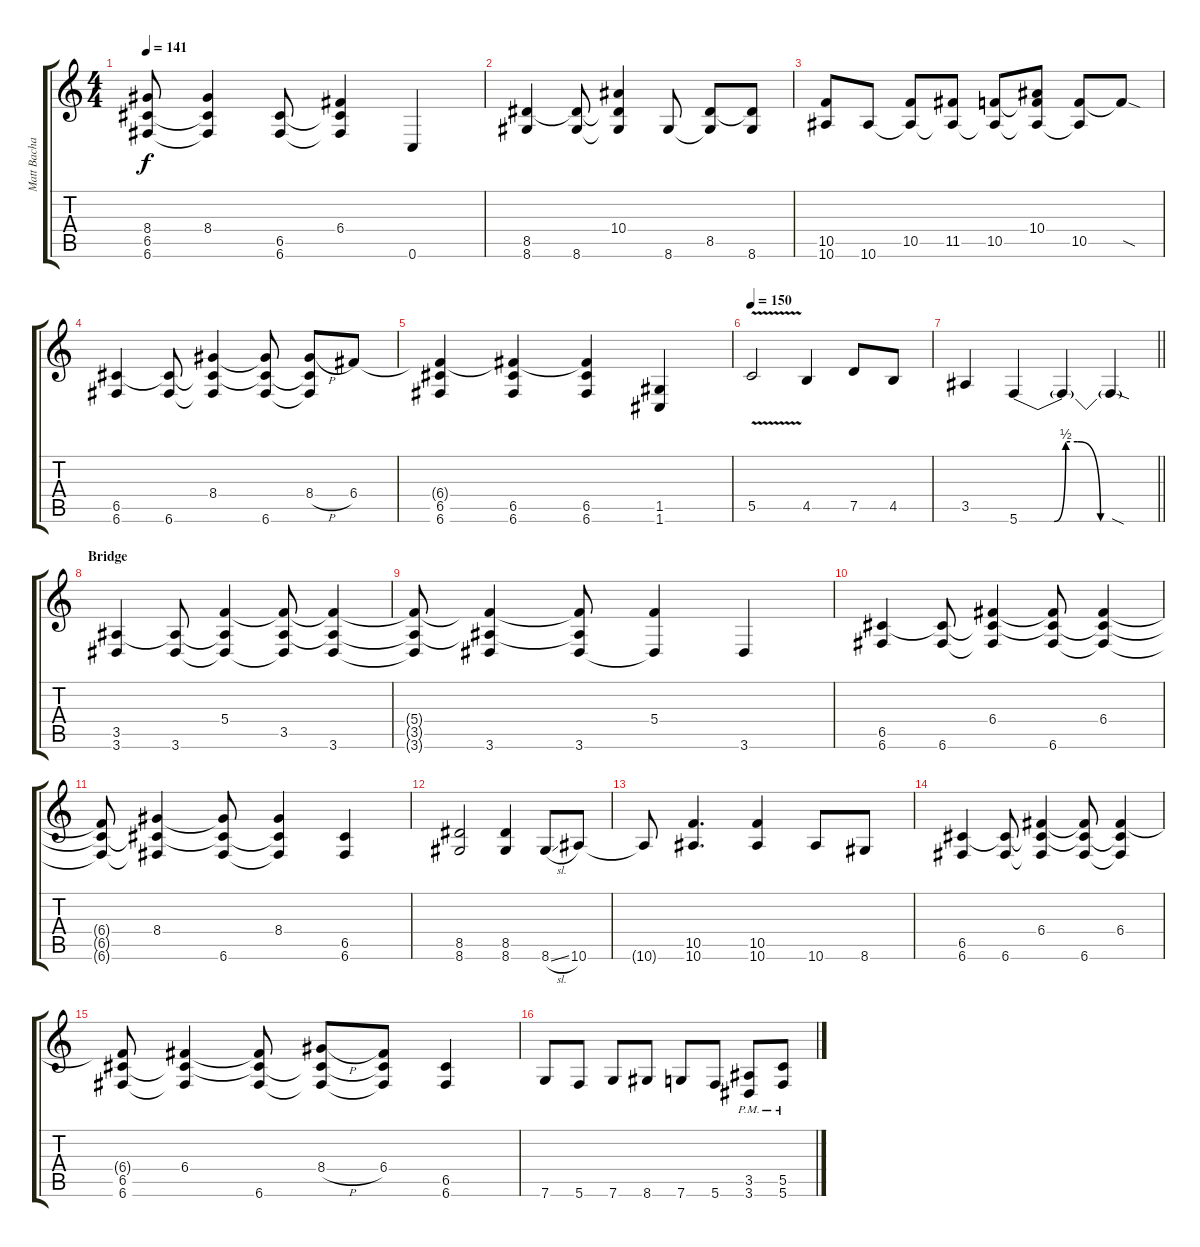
\track ("Matt Bachand" "Matt Bacha") {instrument distortionguitar}
\staff {score tabs}
\tuning (D4 A3 F3 C3 G2 C2) {hide}
\ts (4 4)
\tempo 141
\clef g2
\ks c
(8.4{t} 6.5{t} 6.6).8{dy f} (8.4 6.5{t} 6.6{t}).4 (6.5 6.6).8 (6.4 6.5{t} 6.6{t}).4 0.6.4 |
(8.5 8.6).4 (8.5{t} 8.6).8 (10.4 8.5{t} 8.6{t}).4 8.6.8 (8.5 8.6{t}).8 (8.5{t} 8.6).8 |
(10.5 10.6).8 10.6.8 (10.5 10.6{t}).8 (11.5 10.6{t}).8 (10.5 10.6{t}).8 (10.4 10.5{t} 10.6{t}).8 (10.5 10.6{t}).8 10.5{sod t}.8 |
(6.5 6.6).4 (6.5{t} 6.6).8 (8.4 6.5{t} 6.6{t}).4 (8.4{t} 6.5{t} 6.6).8 (8.4{h} 6.5{t} 6.6{t}).8 6.4.8 |
(6.4{t} 6.5 6.6).4 (6.4{t} 6.5 6.6).4 (6.4{t} 6.5 6.6).4 (1.5 1.6).4 |
\tempo 150
5.5{v}.2 4.5.4 7.5.8 4.5.8 |
\barLineRight lightlight
3.5.4 5.6{be (custom 0 0 15 0 20 2 25 2 35 0 60 0)}.4 5.6{t}.4 5.6{sod t}.4 |
\section ("" "Bridge")
(3.5 3.6).4 (3.5{t} 3.6).8 (5.4 3.5{t} 3.6{t}).4 (5.4{t} 3.5 3.6{t}).8 (5.4{t} 3.5{t} 3.6).4 |
(5.4{t} 3.5{t} 3.6{t}).8 (5.4{t} 3.5{t} 3.6).4 (5.4{t} 3.5{t} 3.6).8 (5.4 3.6{t}).4 3.6.4 |
(6.5 6.6).4 (6.5{t} 6.6).8 (6.4 6.5{t} 6.6{t}).4 (6.4{t} 6.5{t} 6.6).8 (6.4 6.5{t} 6.6{t}).4 |
(6.4{t} 6.5{t} 6.6{t}).8 (8.4 6.5{t} 6.6{t}).4 (8.4{t} 6.5{t} 6.6).8 (8.4 6.5{t} 6.6{t}).4 (6.5 6.6).4 |
(8.5 8.6).2 (8.5 8.6).4 8.6{sl}.8 10.6.8 |
10.6{t}.8 (10.5 10.6).4{d} (10.5 10.6).4 10.6.8 8.6.8 |
(6.5 6.6).4 (6.5{t} 6.6).8 (6.4 6.5{t} 6.6{t}).4 (6.4{t} 6.5{t} 6.6).8 (6.4 6.5{t} 6.6{t}).4 |
(6.4{t} 6.5 6.6).8 (6.4 6.5{t} 6.6{t}).4 (6.4{t} 6.5{t} 6.6).8 (8.4{h} 6.5{t} 6.6{t}).8 (6.4 6.5{t} 6.6{t}).8 (6.5 6.6).4 |
7.6.8 5.6.8 7.6.8 8.6.8 7.6.8 5.6.8 (3.5{pm} 3.6{pm}).8 (5.5{pm} 5.6{pm}).8
